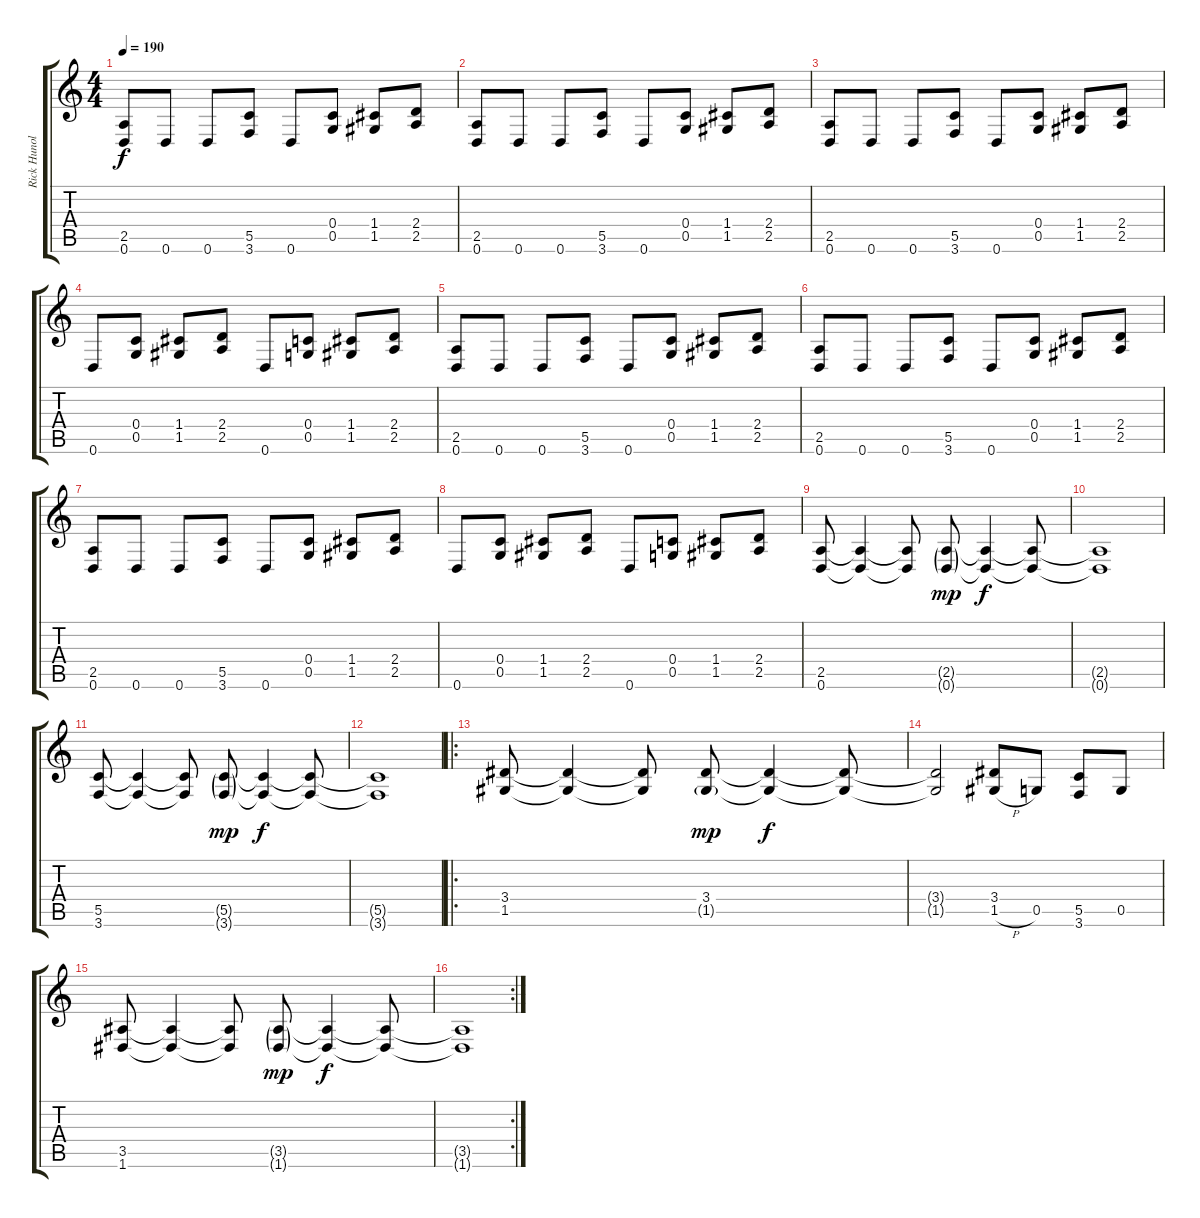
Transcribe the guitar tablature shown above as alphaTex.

\track ("Rick Hunolt" "Rick Hunol") {instrument distortionguitar}
\staff {score tabs}
\tuning (D4 A3 F3 C3 G2 D2) {hide}
\ts (4 4)
\tempo 190
\clef g2
\ks c
(2.5 0.6).8{dy f} 0.6.8 0.6.8 (5.5 3.6).8 0.6.8 (0.4 0.5).8 (1.4 1.5).8 (2.4 2.5).8 |
(2.5 0.6).8 0.6.8 0.6.8 (5.5 3.6).8 0.6.8 (0.4 0.5).8 (1.4 1.5).8 (2.4 2.5).8 |
(2.5 0.6).8 0.6.8 0.6.8 (5.5 3.6).8 0.6.8 (0.4 0.5).8 (1.4 1.5).8 (2.4 2.5).8 |
0.6.8 (0.4 0.5).8 (1.4 1.5).8 (2.4 2.5).8 0.6.8 (0.4 0.5).8 (1.4 1.5).8 (2.4 2.5).8 |
(2.5 0.6).8 0.6.8 0.6.8 (5.5 3.6).8 0.6.8 (0.4 0.5).8 (1.4 1.5).8 (2.4 2.5).8 |
(2.5 0.6).8 0.6.8 0.6.8 (5.5 3.6).8 0.6.8 (0.4 0.5).8 (1.4 1.5).8 (2.4 2.5).8 |
(2.5 0.6).8 0.6.8 0.6.8 (5.5 3.6).8 0.6.8 (0.4 0.5).8 (1.4 1.5).8 (2.4 2.5).8 |
0.6.8 (0.4 0.5).8 (1.4 1.5).8 (2.4 2.5).8 0.6.8 (0.4 0.5).8 (1.4 1.5).8 (2.4 2.5).8 |
(2.5 0.6).8 (2.5{t} 0.6{t}).4 (2.5{t} 0.6{t}).8 (2.5{g} 0.6{g}).8{dy mp} (2.5{t} 0.6{t}).4{dy f} (2.5{t} 0.6{t}).8 |
(2.5{t} 0.6{t}).1 |
(5.5 3.6).8 (5.5{t} 3.6{t}).4 (5.5{t} 3.6{t}).8 (5.5{g} 3.6{g}).8{dy mp} (5.5{t} 3.6{t}).4{dy f} (5.5{t} 3.6{t}).8 |
(5.5{t} 3.6{t}).1 |
\ro
(3.4 1.5).8 (3.4{t} 1.5{t}).4 (3.4{t} 1.5{t}).8 (3.4 1.5{g}).8{dy mp} (3.4{t} 1.5{t}).4{dy f} (3.4{t} 1.5{t}).8 |
(3.4{t} 1.5{t}).2 (3.4 1.5{h}).8 0.5.8 (5.5 3.6).8 0.5.8 |
(3.5 1.6).8 (3.5{t} 1.6{t}).4 (3.5{t} 1.6{t}).8 (3.5{g} 1.6{g}).8{dy mp} (3.5{t} 1.6{t}).4{dy f} (3.5{t} 1.6{t}).8 |
\rc 2
(3.5{t} 1.6{t}).1
